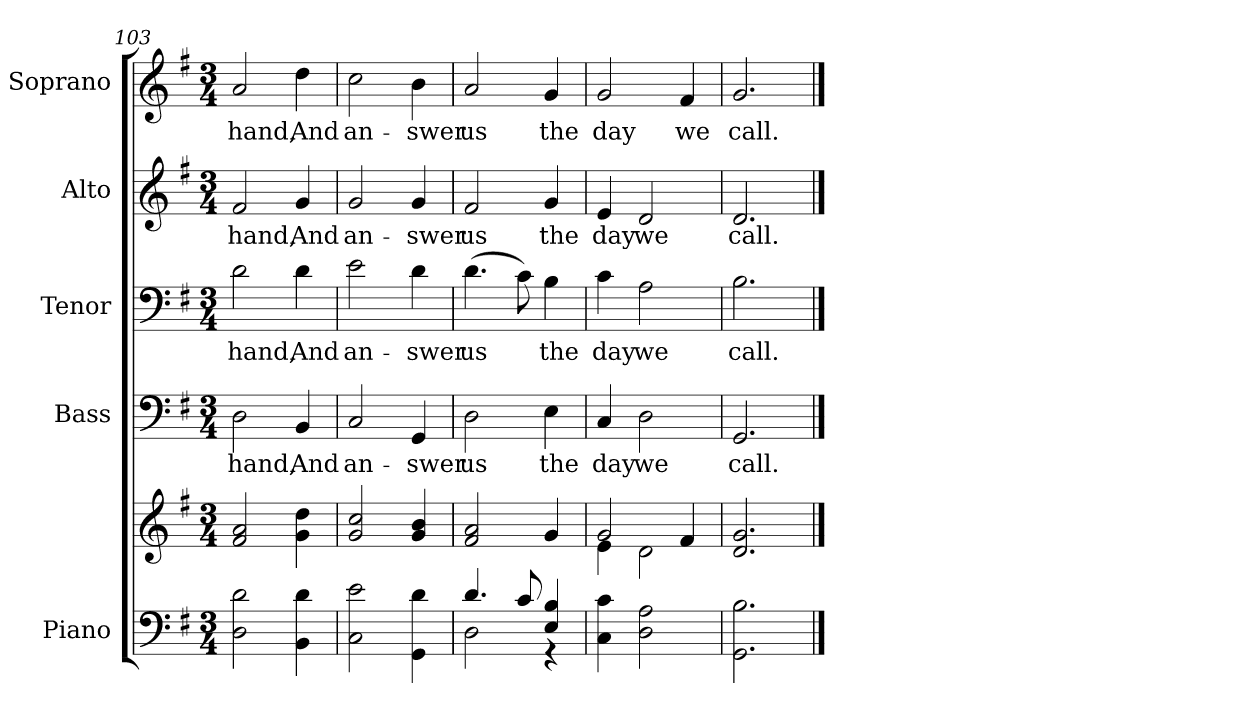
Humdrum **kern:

**kern	**kern	**kern	**text	**kern	**text	**kern	**text	**kern	**text
*part5	*part5	*part4	*part4	*part3	*part3	*part2	*part2	*part1	*part1
*staff6	*staff5	*staff4	*staff4	*staff3	*staff3	*staff2	*staff2	*staff1	*staff1
*I"Piano	*	*I"Bass	*	*I"Tenor	*	*I"Alto	*	*I"Soprano	*
*I'Pno.	*	*I'B.	*	*I'T.	*	*I'A.	*	*I'S.	*
*clefF4	*clefG2	*clefF4	*	*clefF4	*	*clefG2	*	*clefG2	*
*k[f#]	*k[f#]	*k[f#]	*	*k[f#]	*	*k[f#]	*	*k[f#]	*
*G:	*G:	*G:	*	*G:	*	*G:	*	*G:	*
*M3/4	*M3/4	*M3/4	*	*M3/4	*	*M3/4	*	*M3/4	*
=103	=103	=103	=103	=103	=103	=103	=103	=103	=103
!	!	!	!LO:LY:b:color=#000000	!	!	!	!	!	!
!	!	!	!	!	!LO:LY:b:color=#000000	!	!	!	!
!	!	!	!	!	!	!	!LO:LY:b:color=#000000	!	!
!	!	!	!	!	!	!	!	!	!LO:LY:b:color=#000000
2Di\ 2di	2f#i/ 2ai	2Di\	hand,	2di\	hand,	2f#i/	hand,	2ai/	hand,
!	!	!	!LO:LY:b:color=#000000	!	!	!	!	!	!
!	!	!	!	!	!LO:LY:b:color=#000000	!	!	!	!
!	!	!	!	!	!	!	!LO:LY:b:color=#000000	!	!
!	!	!	!	!	!	!	!	!	!LO:LY:b:color=#000000
4BBi\ 4di	4gi\ 4ddi	4BBi/	And	4di\	And	4gi/	And	4ddi\	And
!!LO:PB:g=z
=104	=104	=104	=104	=104	=104	=104	=104	=104	=104
!	!	!	!LO:LY:b:color=#000000	!	!	!	!	!	!
!	!	!	!	!	!LO:LY:b:color=#000000	!	!	!	!
!	!	!	!	!	!	!	!LO:LY:b:color=#000000	!	!
!	!	!	!	!	!	!	!	!	!LO:LY:b:color=#000000
2Ci\ 2ei	2gi/ 2cci	2Ci/	an-	2ei\	an-	2gi/	an-	2cci\	an-
!	!	!	!LO:LY:b:color=#000000	!	!	!	!	!	!
!	!	!	!	!	!LO:LY:b:color=#000000	!	!	!	!
!	!	!	!	!	!	!	!LO:LY:b:color=#000000	!	!
!	!	!	!	!	!	!	!	!	!LO:LY:b:color=#000000
4GGi\ 4di	4gi/ 4bi	4GGi/	-swer	4di\	-swer	4gi/	-swer	4bi\	-swer
=105	=105	=105	=105	=105	=105	=105	=105	=105	=105
*^	*	*	*	*	*	*	*	*	*
!	!	!	!	!LO:LY:b:color=#000000	!	!	!	!	!	!
!	!	!	!	!	!	!LO:LY:b:color=#000000	!	!	!	!
!	!	!	!	!	!	!	!	!LO:LY:b:color=#000000	!	!
!	!	!	!	!	!	!	!	!	!	!LO:LY:b:color=#000000
4.di/	2Di\	2f#i/ 2ai	2Di\	us	(4.di\	us	2f#i/	us	2ai/	us
8ci/	.	.	.	.	8ci\)	.	.	.	.	.
!	!	!	!	!LO:LY:b:color=#000000	!	!	!	!	!	!
!	!	!	!	!	!	!LO:LY:b:color=#000000	!	!	!	!
!	!	!	!	!	!	!	!	!LO:LY:b:color=#000000	!	!
!	!	!	!	!	!	!	!	!	!	!LO:LY:b:color=#000000
4Ei/ 4Bi	4r	4gi/	4Ei\	the	4Bi\	the	4gi/	the	4gi/	the
*v	*v	*	*	*	*	*	*	*	*	*
!!LO:PB:g=z
=106	=106	=106	=106	=106	=106	=106	=106	=106	=106
*	*^	*	*	*	*	*	*	*	*
*^	*	*	*	*	*	*	*	*	*	*
!	!	!	!	!	!LO:LY:b:color=#000000	!	!	!	!	!	!
*v	*v	*	*	*	*	*	*	*	*	*	*
*^	*	*	*	*	*	*	*	*	*	*
!	!	!	!	!	!	!	!LO:LY:b:color=#000000	!	!	!	!
*v	*v	*	*	*	*	*	*	*	*	*	*
*^	*	*	*	*	*	*	*	*	*	*
!	!	!	!	!	!	!	!	!	!LO:LY:b:color=#000000	!	!
*v	*v	*	*	*	*	*	*	*	*	*	*
*^	*	*	*	*	*	*	*	*	*	*
!	!	!	!	!	!	!	!	!	!	!	!LO:LY:b:color=#000000
*v	*v	*	*	*	*	*	*	*	*	*	*
4Ci\ 4ci	2gi/	4ei\	4Ci/	day	4ci\	day	4ei/	day	2gi/	day
!	!	!	!	!LO:LY:b:color=#000000	!	!	!	!	!	!
!	!	!	!	!	!	!LO:LY:b:color=#000000	!	!	!	!
!	!	!	!	!	!	!	!	!LO:LY:b:color=#000000	!	!
2Di\ 2Ai	.	2di\	2Di\	we	2Ai\	we	2di/	we	.	.
!	!	!	!	!	!	!	!	!	!	!LO:LY:b:color=#000000
.	4f#i/	.	.	.	.	.	.	.	4f#i/	we
*	*v	*v	*	*	*	*	*	*	*	*
=107	=107	=107	=107	=107	=107	=107	=107	=107	=107
!	!	!	!LO:LY:b:color=#000000	!	!	!	!	!	!
!	!	!	!	!	!LO:LY:b:color=#000000	!	!	!	!
!	!	!	!	!	!	!	!LO:LY:b:color=#000000	!	!
!	!	!	!	!	!	!	!	!	!LO:LY:b:color=#000000
2.GGi\ 2.Bi	2.di/ 2.gi	2.GGi/	call.	2.Bi\	call.	2.di/	call.	2.gi/	call.
==	==	==	==	==	==	==	==	==	==
*-	*-	*-	*-	*-	*-	*-	*-	*-	*-
